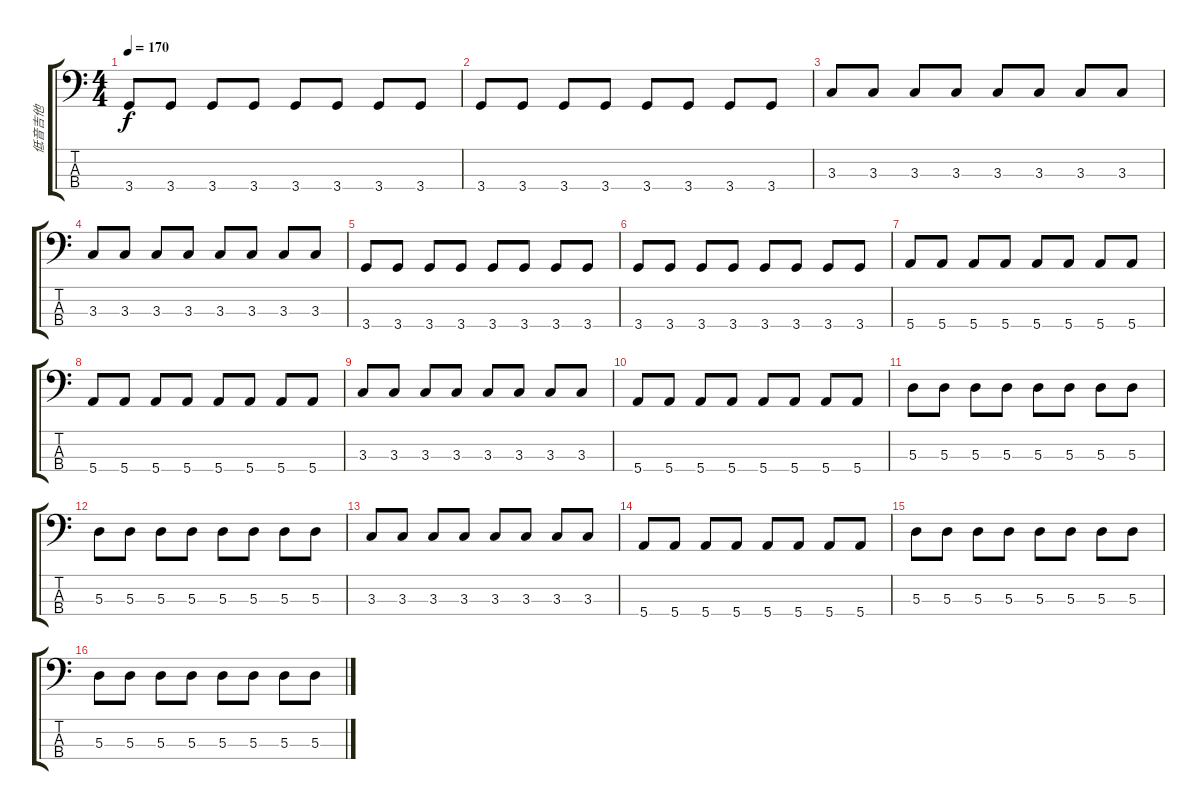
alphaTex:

\track ("低音吉他 " "低音吉他 ") {instrument electricbasspick}
\staff {score tabs}
\tuning (G2 D2 A1 E1) {hide}
\ts (4 4)
\tempo 170
\clef f4
\ks c
3.4.8{dy f} 3.4.8 3.4.8 3.4.8 3.4.8 3.4.8 3.4.8 3.4.8 |
3.4.8 3.4.8 3.4.8 3.4.8 3.4.8 3.4.8 3.4.8 3.4.8 |
3.3.8 3.3.8 3.3.8 3.3.8 3.3.8 3.3.8 3.3.8 3.3.8 |
3.3.8 3.3.8 3.3.8 3.3.8 3.3.8 3.3.8 3.3.8 3.3.8 |
3.4.8 3.4.8 3.4.8 3.4.8 3.4.8 3.4.8 3.4.8 3.4.8 |
3.4.8 3.4.8 3.4.8 3.4.8 3.4.8 3.4.8 3.4.8 3.4.8 |
5.4.8 5.4.8 5.4.8 5.4.8 5.4.8 5.4.8 5.4.8 5.4.8 |
5.4.8 5.4.8 5.4.8 5.4.8 5.4.8 5.4.8 5.4.8 5.4.8 |
3.3.8 3.3.8 3.3.8 3.3.8 3.3.8 3.3.8 3.3.8 3.3.8 |
5.4.8 5.4.8 5.4.8 5.4.8 5.4.8 5.4.8 5.4.8 5.4.8 |
5.3.8 5.3.8 5.3.8 5.3.8 5.3.8 5.3.8 5.3.8 5.3.8 |
5.3.8 5.3.8 5.3.8 5.3.8 5.3.8 5.3.8 5.3.8 5.3.8 |
3.3.8 3.3.8 3.3.8 3.3.8 3.3.8 3.3.8 3.3.8 3.3.8 |
5.4.8 5.4.8 5.4.8 5.4.8 5.4.8 5.4.8 5.4.8 5.4.8 |
5.3.8 5.3.8 5.3.8 5.3.8 5.3.8 5.3.8 5.3.8 5.3.8 |
5.3.8 5.3.8 5.3.8 5.3.8 5.3.8 5.3.8 5.3.8 5.3.8
